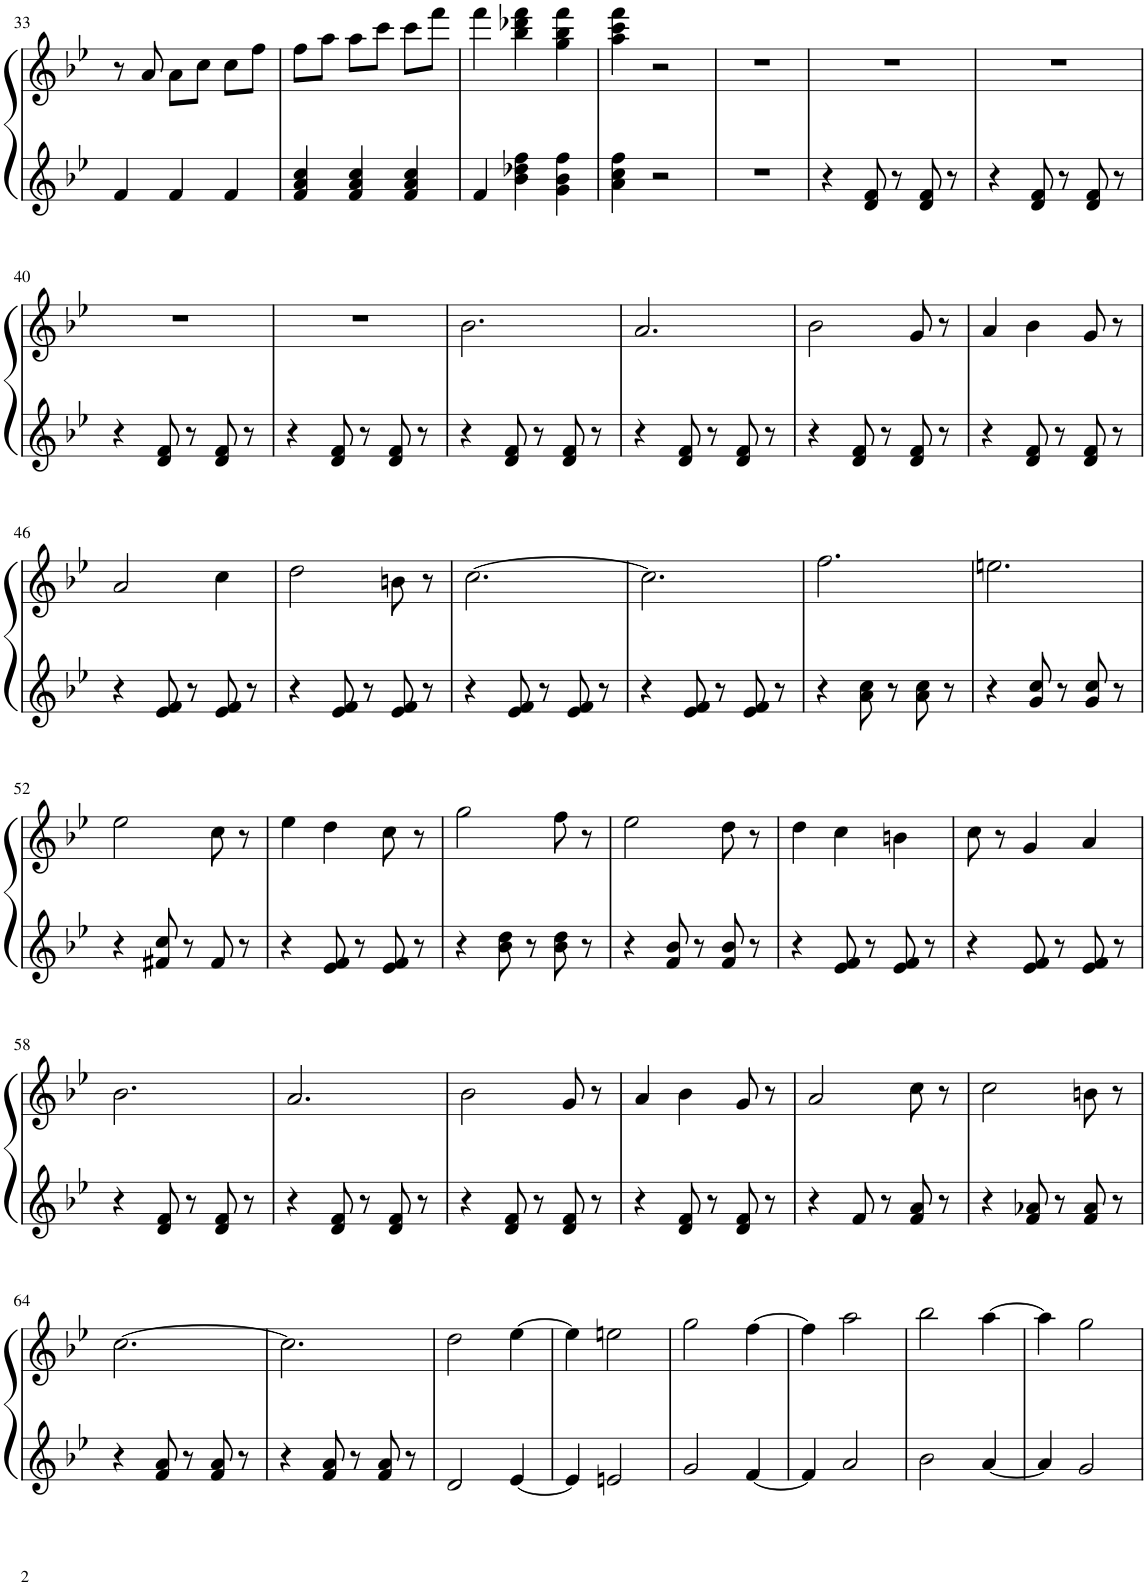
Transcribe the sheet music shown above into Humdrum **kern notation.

**kern	**kern
*part1	*part1
*staff2	*staff1
*I"Piano	*
*I'Pno.	*
!!LO:PB:g=z
*clefG2	*clefG2
*k[b-e-]	*k[b-e-]
*M3/4	*M3/4
=33	=33
4f/	8r
.	8a/
4f/	8a\L
.	8cc\J
4f/	8cc\L
.	8ff\J
=34	=34
4f/ 4a/ 4cc/	8ff\L
.	8aa\J
4f/ 4a/ 4cc/	8aa\L
.	8ccc\J
4f/ 4a/ 4cc/	8ccc\L
.	8fff\J
=35	=35
4f/	4fff\
4b-\ 4dd-X\ 4ff\	4bb-\ 4ddd-X\ 4fff\
4g\ 4b-\ 4ff\	4gg\ 4bb-\ 4fff\
=36	=36
4a\ 4cc\ 4ff\	4aa\ 4ccc\ 4fff\
2r	2r
=37	=37
2.r	2.r
=38	=38
4r	2.r
8d/ 8f/	.
8r	.
8d/ 8f/	.
8r	.
=39	=39
4r	2.r
8d/ 8f/	.
8r	.
8d/ 8f/	.
8r	.
!!LO:LB:g=z
=40	=40
4r	2.r
8d/ 8f/	.
8r	.
8d/ 8f/	.
8r	.
=41	=41
4r	2.r
8d/ 8f/	.
8r	.
8d/ 8f/	.
8r	.
=42	=42
4r	2.b-\
8d/ 8f/	.
8r	.
8d/ 8f/	.
8r	.
=43	=43
4r	2.a/
8d/ 8f/	.
8r	.
8d/ 8f/	.
8r	.
=44	=44
4r	2b-\
8d/ 8f/	.
8r	.
8d/ 8f/	8g/
8r	8r
=45	=45
4r	4a/
8d/ 8f/	4b-\
8r	.
8d/ 8f/	8g/
8r	8r
!!LO:LB:g=z
=46	=46
4r	2a/
8e-/ 8f/	.
8r	.
8e-/ 8f/	4cc\
8r	.
=47	=47
4r	2dd\
8e-/ 8f/	.
8r	.
8e-/ 8f/	8bn\
8r	8r
=48	=48
4r	[2.cc\
8e-/ 8f/	.
8r	.
8e-/ 8f/	.
8r	.
=49	=49
4r	2.cc\]
8e-/ 8f/	.
8r	.
8e-/ 8f/	.
8r	.
=50	=50
4r	2.ff\
8a\ 8cc\	.
8r	.
8a\ 8cc\	.
8r	.
=51	=51
4r	2.een\
8g/ 8cc/	.
8r	.
8g/ 8cc/	.
8r	.
!!LO:LB:g=z
=52	=52
4r	2ee-\
8f#X/ 8cc/	.
8r	.
8f#/	8cc\
8r	8r
=53	=53
4r	4ee-\
8e-/ 8f/	4dd\
8r	.
8e-/ 8f/	8cc\
8r	8r
=54	=54
4r	2gg\
8b-\ 8dd\	.
8r	.
8b-\ 8dd\	8ff\
8r	8r
=55	=55
4r	2ee-\
8f/ 8b-/	.
8r	.
8f/ 8b-/	8dd\
8r	8r
=56	=56
4r	4dd\
8e-/ 8f/	4cc\
8r	.
8e-/ 8f/	4bn\
8r	.
=57	=57
4r	8cc\
.	8r
8e-/ 8f/	4g/
8r	.
8e-/ 8f/	4a/
8r	.
!!LO:LB:g=z
=58	=58
4r	2.b-\
8d/ 8f/	.
8r	.
8d/ 8f/	.
8r	.
=59	=59
4r	2.a/
8d/ 8f/	.
8r	.
8d/ 8f/	.
8r	.
=60	=60
4r	2b-\
8d/ 8f/	.
8r	.
8d/ 8f/	8g/
8r	8r
=61	=61
4r	4a/
8d/ 8f/	4b-\
8r	.
8d/ 8f/	8g/
8r	8r
=62	=62
4r	2a/
8f/	.
8r	.
8f/ 8a/	8cc\
8r	8r
=63	=63
4r	2cc\
8f/ 8a-X/	.
8r	.
8f/ 8a-/	8bn\
8r	8r
!!LO:LB:g=z
=64	=64
4r	[2.cc\
8f/ 8a/	.
8r	.
8f/ 8a/	.
8r	.
=65	=65
4r	2.cc\]
8f/ 8a/	.
8r	.
8f/ 8a/	.
8r	.
=66	=66
2d/	2dd\
[4e-/	[4ee-\
=67	=67
4e-/]	4ee-\]
2en/	2een\
=68	=68
2g/	2gg\
[4f/	[4ff\
=69	=69
4f/]	4ff\]
2a/	2aa\
=70	=70
2b-\	2bb-\
[4a/	[4aa\
=71	=71
4a/]	4aa\]
2g/	2gg\
=	=
*-	*-
